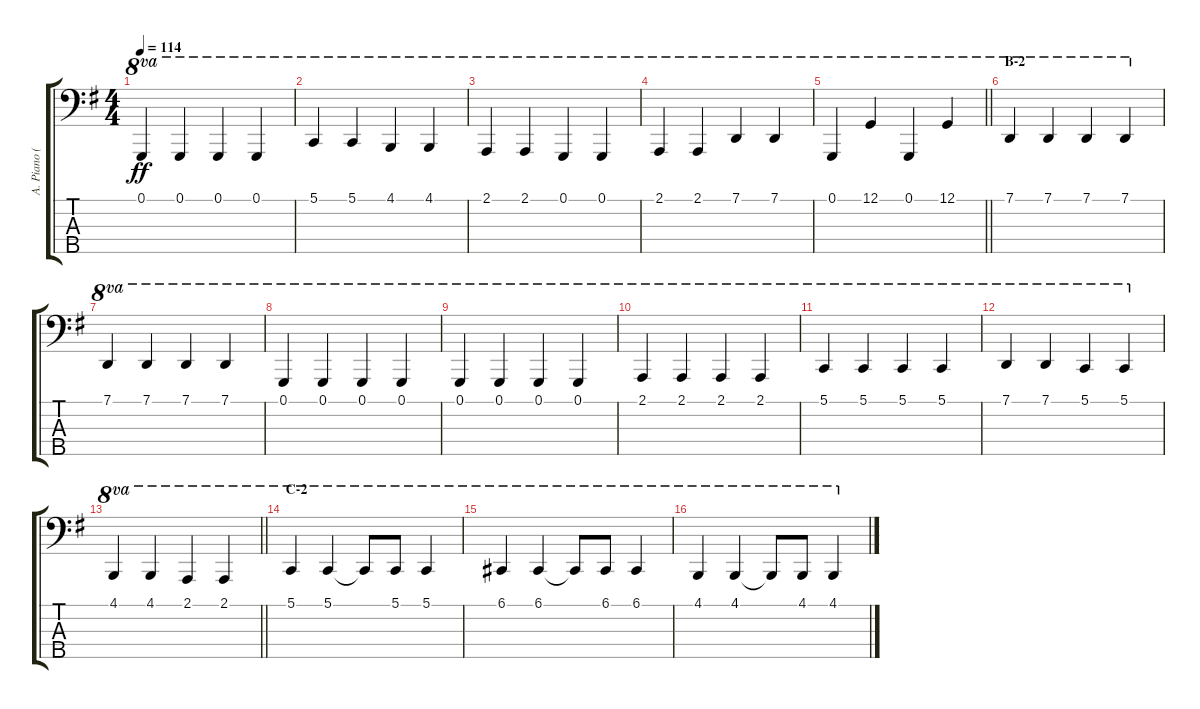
\track ("A. Piano (Left Hand)" "A. Piano (") {instrument acousticgrandpiano}
\staff {score tabs}
\tuning (G2 D2 A1 E1 B0) {hide}
\ts (4 4)
\tempo 114
\clef f4
\ks g
0.1.4{ot 8va dy ff} 0.1.4{ot 8va} 0.1.4{ot 8va} 0.1.4{ot 8va} |
5.1.4{ot 8va} 5.1.4{ot 8va} 4.1.4{ot 8va} 4.1.4{ot 8va} |
2.1.4{ot 8va} 2.1.4{ot 8va} 0.1.4{ot 8va} 0.1.4{ot 8va} |
2.1.4{ot 8va} 2.1.4{ot 8va} 7.1.4{ot 8va} 7.1.4{ot 8va} |
\barLineRight lightlight
0.1.4{ot 8va} 12.1.4{ot 8va} 0.1.4{ot 8va} 12.1.4{ot 8va} |
\section ("" "B-2")
7.1.4{ot 8va} 7.1.4{ot 8va} 7.1.4{ot 8va} 7.1.4{ot 8va} |
7.1.4{ot 8va} 7.1.4{ot 8va} 7.1.4{ot 8va} 7.1.4{ot 8va} |
0.1.4{ot 8va} 0.1.4{ot 8va} 0.1.4{ot 8va} 0.1.4{ot 8va} |
0.1.4{ot 8va} 0.1.4{ot 8va} 0.1.4{ot 8va} 0.1.4{ot 8va} |
2.1.4{ot 8va} 2.1.4{ot 8va} 2.1.4{ot 8va} 2.1.4{ot 8va} |
5.1.4{ot 8va} 5.1.4{ot 8va} 5.1.4{ot 8va} 5.1.4{ot 8va} |
7.1.4{ot 8va} 7.1.4{ot 8va} 5.1.4{ot 8va} 5.1.4{ot 8va} |
\barLineRight lightlight
4.1.4{ot 8va} 4.1.4{ot 8va} 2.1.4{ot 8va} 2.1.4{ot 8va} |
\section ("" "C-2")
5.1.4{ot 8va} 5.1.4{ot 8va} 5.1{t}.8{ot 8va} 5.1.8{ot 8va} 5.1.4{ot 8va} |
6.1.4{ot 8va} 6.1.4{ot 8va} 6.1{t}.8{ot 8va} 6.1.8{ot 8va} 6.1.4{ot 8va} |
4.1.4{ot 8va} 4.1.4{ot 8va} 4.1{t}.8{ot 8va} 4.1.8{ot 8va} 4.1.4{ot 8va}
